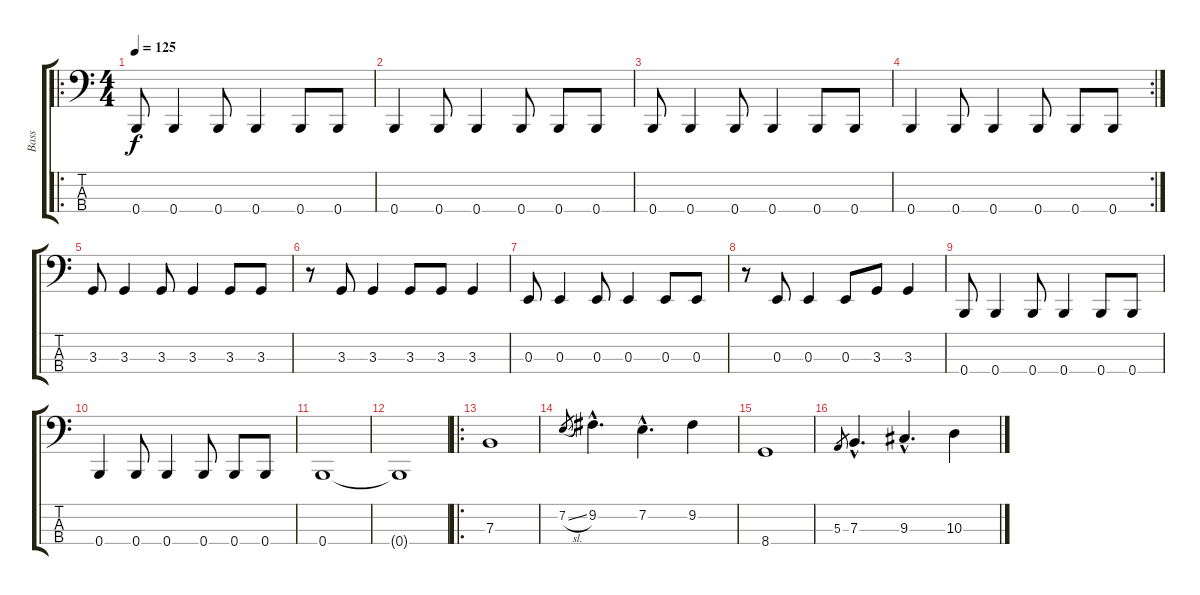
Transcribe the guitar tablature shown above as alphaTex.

\track ("Bass" "Bass") {instrument fretlessbass}
\staff {score tabs}
\tuning (D2 A1 E1 B0) {hide}
\ro
\ts (4 4)
\tempo 125
\clef f4
\ks c
0.4.8{dy f} 0.4.4 0.4.8 0.4.4 0.4.8 0.4.8 |
0.4.4 0.4.8 0.4.4 0.4.8 0.4.8 0.4.8 |
0.4.8 0.4.4 0.4.8 0.4.4 0.4.8 0.4.8 |
\rc 2
0.4.4 0.4.8 0.4.4 0.4.8 0.4.8 0.4.8 |
3.3.8 3.3.4 3.3.8 3.3.4 3.3.8 3.3.8 |
r.8 3.3.8 3.3.4 3.3.8 3.3.8 3.3.4 |
0.3.8 0.3.4 0.3.8 0.3.4 0.3.8 0.3.8 |
r.8 0.3.8 0.3.4 0.3.8 3.3.8 3.3.4 |
0.4.8 0.4.4 0.4.8 0.4.4 0.4.8 0.4.8 |
0.4.4 0.4.8 0.4.4 0.4.8 0.4.8 0.4.8 |
0.4.1 |
0.4{t}.1 |
\ro
7.3.1 |
7.2{sl}.8{gr} 9.2{hac}.4{d} 7.2{hac}.4{d} 9.2.4 |
8.4.1 |
5.3.8{gr} 7.3{hac}.4{d} 9.3{hac}.4{d} 10.3{ss}.4
